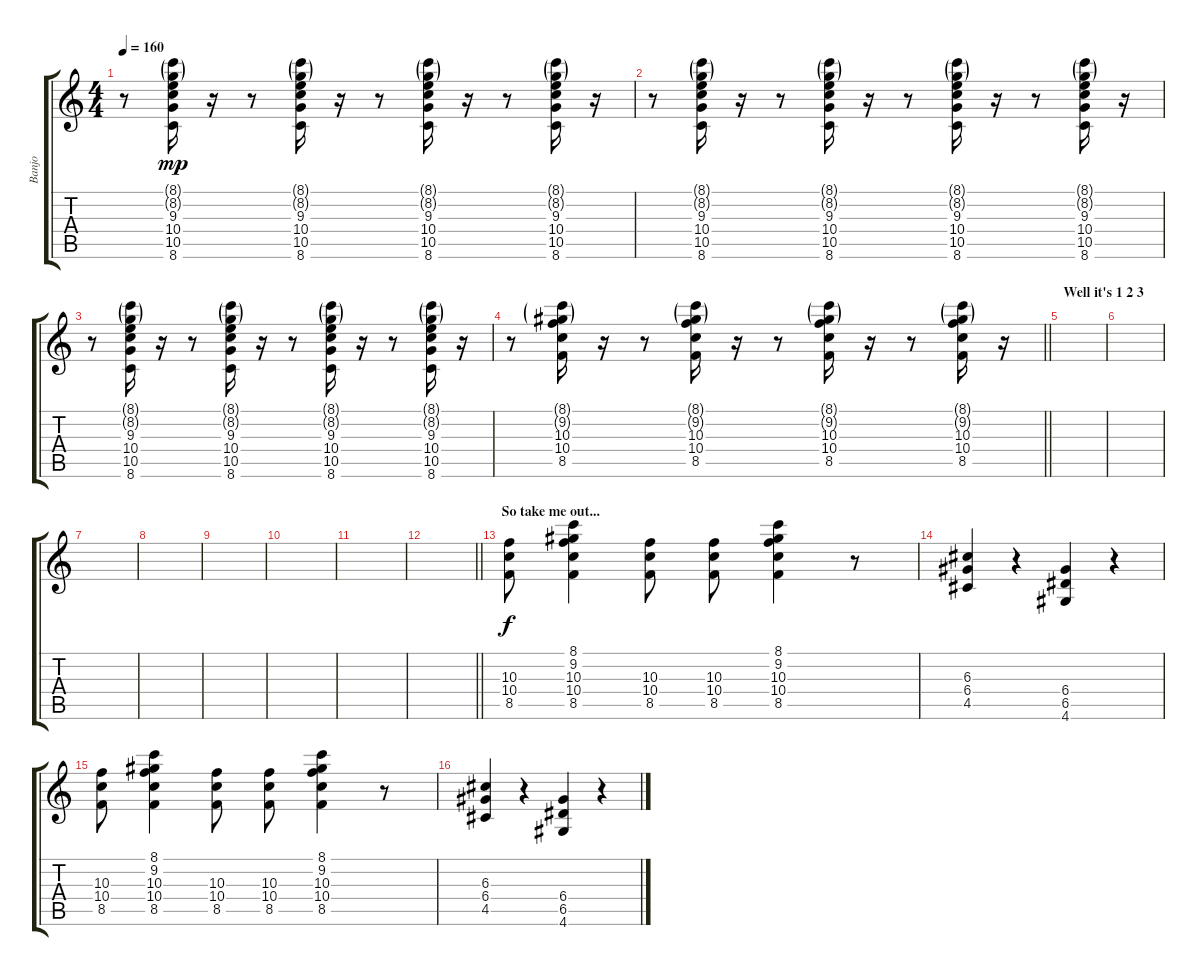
\track ("Banjo" "Banjo") {instrument acousticguitarsteel}
\staff {score tabs}
\tuning (E4 B3 G3 D3 A2 E2) {hide}
\ts (4 4)
\tempo 160
\clef g2
\ks c
r.8{dy mp} (8.1{g} 8.2{g} 9.3 10.4 10.5 8.6).16 r.16 r.8 (8.1{g} 8.2{g} 9.3 10.4 10.5 8.6).16 r.16 r.8 (8.1{g} 8.2{g} 9.3 10.4 10.5 8.6).16 r.16 r.8 (8.1{g} 8.2{g} 9.3 10.4 10.5 8.6).16 r.16 |
r.8 (8.1{g} 8.2{g} 9.3 10.4 10.5 8.6).16 r.16 r.8 (8.1{g} 8.2{g} 9.3 10.4 10.5 8.6).16 r.16 r.8 (8.1{g} 8.2{g} 9.3 10.4 10.5 8.6).16 r.16 r.8 (8.1{g} 8.2{g} 9.3 10.4 10.5 8.6).16 r.16 |
r.8 (8.1{g} 8.2{g} 9.3 10.4 10.5 8.6).16 r.16 r.8 (8.1{g} 8.2{g} 9.3 10.4 10.5 8.6).16 r.16 r.8 (8.1{g} 8.2{g} 9.3 10.4 10.5 8.6).16 r.16 r.8 (8.1{g} 8.2{g} 9.3 10.4 10.5 8.6).16 r.16 |
\barLineRight lightlight
r.8 (8.1{g} 9.2{g} 10.3 10.4 8.5).16 r.16 r.8 (8.1{g} 9.2{g} 10.3 10.4 8.5).16 r.16 r.8 (8.1{g} 9.2{g} 10.3 10.4 8.5).16 r.16 r.8 (8.1{g} 9.2{g} 10.3 10.4 8.5).16 r.16 |
\section ("" "Well it's 1 2 3")
|
|
|
|
|
|
|
\barLineRight lightlight
|
\section ("" "So take me out...")
(10.3 10.4 8.5).8{dy f} (8.1 9.2 10.3 10.4 8.5).4 (10.3 10.4 8.5).8 (10.3 10.4 8.5).8 (8.1 9.2 10.3 10.4 8.5).4 r.8 |
(6.3 6.4 4.5).4 r.4 (6.4 6.5 4.6).4 r.4 |
(10.3 10.4 8.5).8 (8.1 9.2 10.3 10.4 8.5).4 (10.3 10.4 8.5).8 (10.3 10.4 8.5).8 (8.1 9.2 10.3 10.4 8.5).4 r.8 |
(6.3 6.4 4.5).4 r.4 (6.4 6.5 4.6).4 r.4
